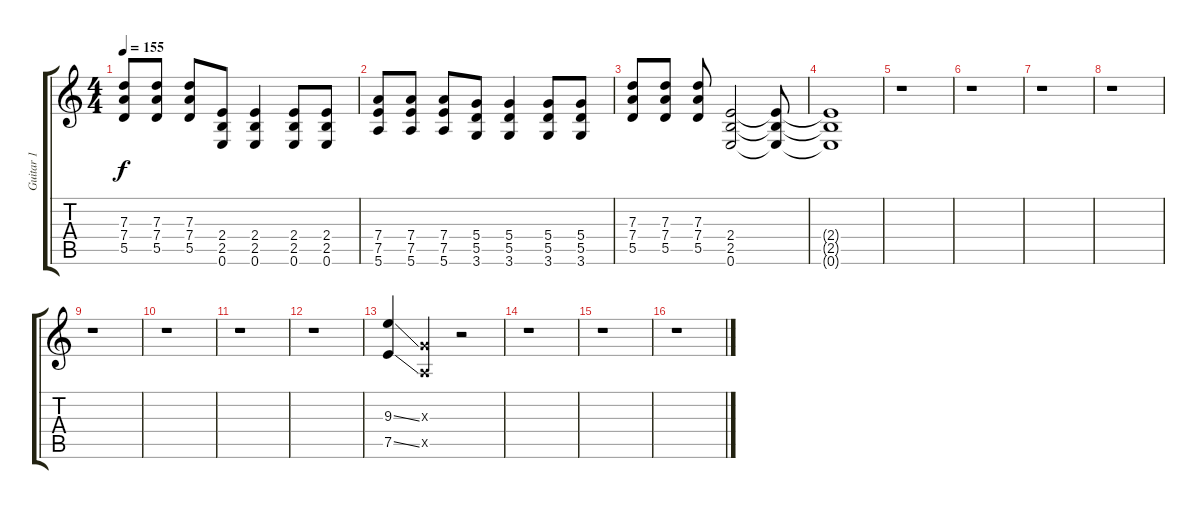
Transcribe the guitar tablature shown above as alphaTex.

\track ("Guitar 1" "Guitar 1") {instrument distortionguitar}
\staff {score tabs}
\tuning (E4 B3 G3 D3 A2 E2) {hide}
\ts (4 4)
\tempo 155
\clef g2
\ks c
(7.3 7.4 5.5).8{dy f} (7.3 7.4 5.5).8 (7.3 7.4 5.5).8 (2.4 2.5 0.6).8 (2.4 2.5 0.6).4 (2.4 2.5 0.6).8 (2.4 2.5 0.6).8 |
(7.4 7.5 5.6).8 (7.4 7.5 5.6).8 (7.4 7.5 5.6).8 (5.4 5.5 3.6).8 (5.4 5.5 3.6).4 (5.4 5.5 3.6).8 (5.4 5.5 3.6).8 |
(7.3 7.4 5.5).8 (7.3 7.4 5.5).8 (7.3 7.4 5.5).8 (2.4 2.5 0.6).2 (2.4{t} 2.5{t} 0.6{t}).8 |
(2.4{t} 2.5{t} 0.6{t}).1 |
r.1 |
r.1 |
r.1 |
r.1 |
r.1 |
r.1 |
r.1 |
r.1 |
(9.3{ss} 7.5{ss}).4 (0.3{x} 0.5{x}).4 r.2 |
r.1 |
r.1 |
r.1
